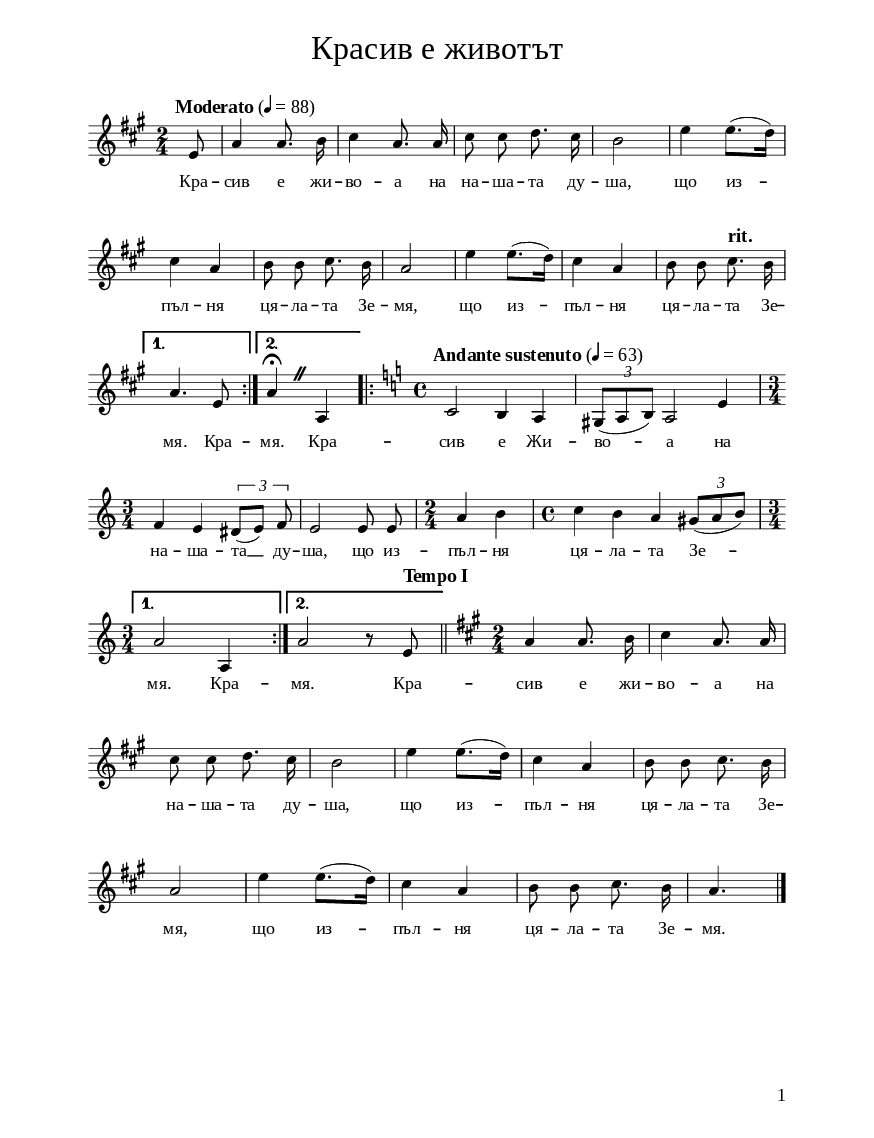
\version "2.24.2"

% include paper part and global functions
\include "include/globals.ily"

\bookpart {
  \label #'ref103
  \tocItem \markup "Красив е животът"
  \include "include/bookpart-paper.ily"
  \score {
    \include "include/score-layout.ily"


    \new Voice \absolute{
      \clef treble
      \key a \major
      \time 2/4
      \tempoFunc "Moderato" 4 "88"
      \autoBeamOff
      \partial 8
      \repeat volta 2 {
        e'8 | a'4 a'8. b'16 | cis''4 a'8. a'16 | cis''8 cis''8 d''8. cis''16 | b'2 | e''4 e''8. ( [ d''16 ] ) \break |

        cis''4 a' | b'8 b' cis''8. b'16 | a'2 | e''4 e''8. ( [ d''16 ] ) | cis''4 a' |  b'8 b' \tempo "rit." cis''8. b'16 | \break
      }
      \alternative {
        {  a'4. e'8 | }
        {  a'4 \fermata \caesura a4 \tempoFunc "Andante sustenuto" 4 "63" }
      }

      \key a \minor \time 4/4 \repeat volta 2 {
        c'2 b4 a |  \tuplet 3/2 { gis8 [ ( a b ) ] } a2 e'4 | \break

        \time 3/4 f'4 e' \tuplet 3/2 { dis'8 [ ( e' )  ] f' } | e'2 e'8 e'8 | \time 2/4 a'4 b'4 | \time 4/4 c''4 b' a' \tuplet 3/2 { gis'8 [ ( a' b' ) ] } | \break
        \time 3/4
      }


      \alternative {
        {  a'2 a4 | }
        {
          a'2 r8  \tempo "Tempo I"
          e'8 \bar "||"
        }
      }

      \time 2/4 \key a \major a'4 a'8. b'16 | cis''4 a'8. a'16 | \break

      cis''8 cis''8 d''8. cis''16 | b'2 |e''4  e''8. [ ( d''16 ) ] | cis''4 a'4 | b'8 b' cis''8. b'16 | \break

      a'2 | e''4 e''8. [ ( d''16 ) ]  | cis''4 a' | b'8 b' cis''8. b'16 | a'4. \bar "|."

    }

    \addlyrics {
      Кра -- сив е жи -- во -- a на на -- ша -- та ду -- ша,

      що из -- пъл -- ня ця -- ла -- та Зе -- мя,

      що из -- пъл -- ня ця -- ла -- та Зе -- мя. Кра -- мя.

      Кра -- сив е Жи -- во -- a на на -- ша -- та __ ду -- ша,

      що из -- пъл -- ня ця -- ла -- та Зе -- мя. Кра -- мя.

      Кра -- сив е жи -- во -- a на на -- ша -- та ду -- ша,

      що из -- пъл -- ня ця -- ла -- та Зе -- мя,

      що из -- пъл -- ня ця -- ла -- та Зе -- мя.
    }

    \header {
      title = \titleFunc "Красив е животът" "Krasiv e životăt"
    }

    \midi{}

  } % score
} % bookpart
